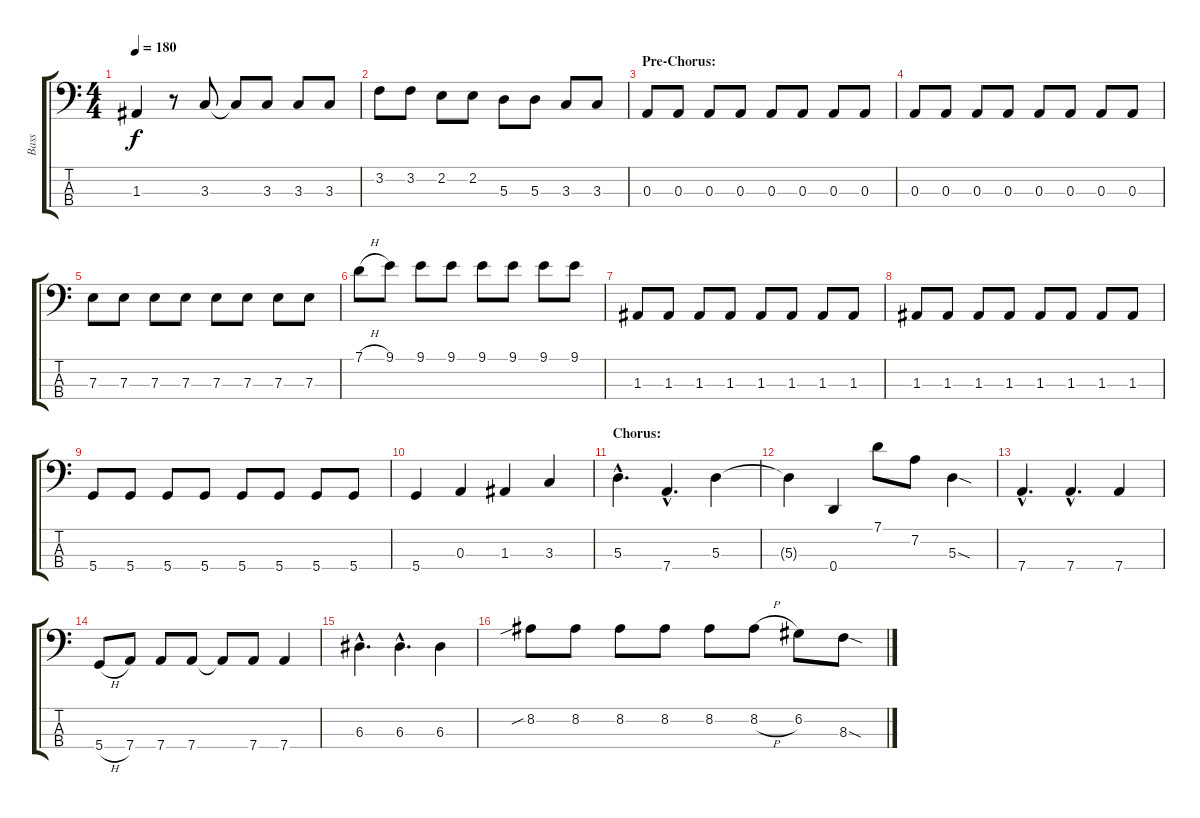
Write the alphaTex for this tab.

\track ("Bass" "Bass") {instrument electricbasspick}
\staff {score tabs}
\tuning (G2 D2 A1 D1) {hide}
\ts (4 4)
\tempo 180
\clef f4
\ks c
1.3.4{dy f} r.8 3.3.8 3.3{t}.8 3.3.8 3.3.8 3.3.8 |
3.2.8 3.2.8 2.2.8 2.2.8 5.3.8 5.3.8 3.3.8 3.3.8 |
\section ("" "Pre-Chorus:")
0.3.8 0.3.8 0.3.8 0.3.8 0.3.8 0.3.8 0.3.8 0.3.8 |
0.3.8 0.3.8 0.3.8 0.3.8 0.3.8 0.3.8 0.3.8 0.3.8 |
7.3.8 7.3.8 7.3.8 7.3.8 7.3.8 7.3.8 7.3.8 7.3.8 |
7.1{h}.8 9.1.8 9.1.8 9.1.8 9.1.8 9.1.8 9.1.8 9.1.8 |
1.3.8 1.3.8 1.3.8 1.3.8 1.3.8 1.3.8 1.3.8 1.3.8 |
1.3.8 1.3.8 1.3.8 1.3.8 1.3.8 1.3.8 1.3.8 1.3.8 |
5.4.8 5.4.8 5.4.8 5.4.8 5.4.8 5.4.8 5.4.8 5.4.8 |
5.4.4 0.3.4 1.3.4 3.3.4 |
\section ("" "Chorus:")
5.3{hac}.4{d} 7.4{hac}.4{d} 5.3.4 |
5.3{t}.4 0.4.4 7.1.8 7.2.8 5.3{sod}.4 |
7.4{hac}.4{d} 7.4{hac}.4{d} 7.4.4 |
5.4{h}.8 7.4.8 7.4.8 7.4.8 7.4{t}.8 7.4.8 7.4.4 |
6.3{hac}.4{d} 6.3{hac}.4{d} 6.3.4 |
8.2{sib}.8 8.2.8 8.2.8 8.2.8 8.2.8 8.2{h}.8 6.2.8 8.3{sod}.8
